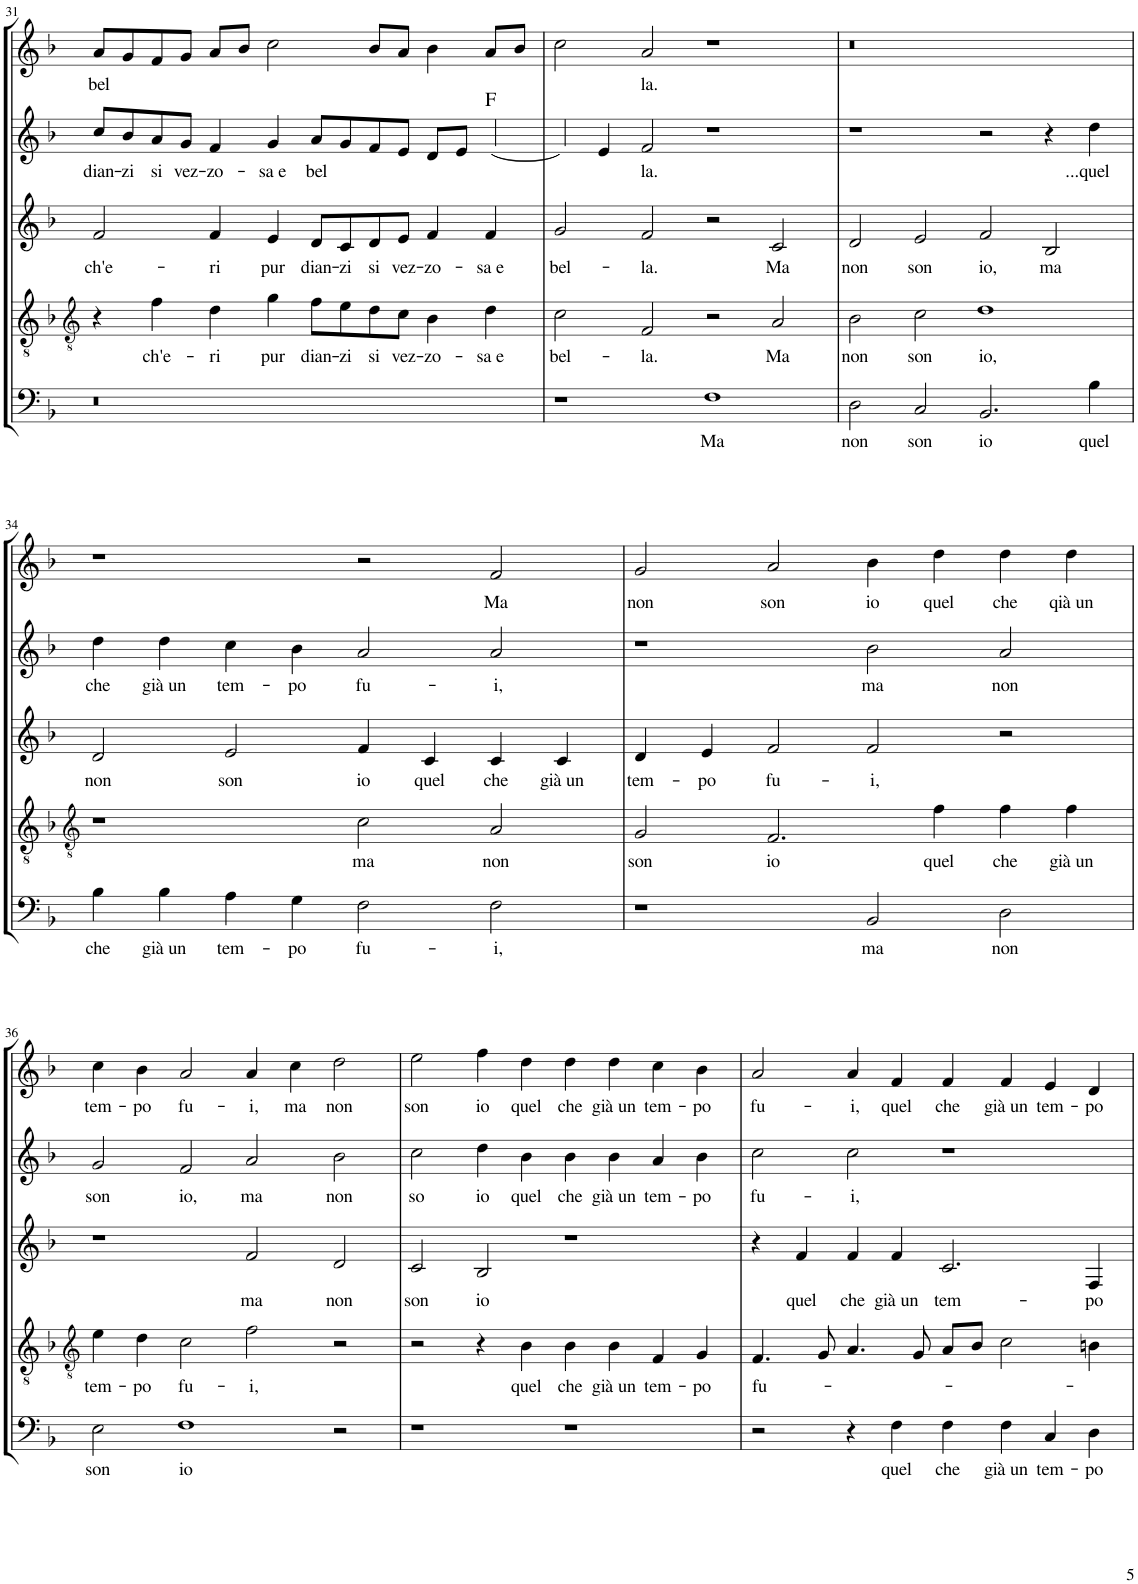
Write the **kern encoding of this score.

**kern	**text	**kern	**text	**kern	**text	**kern	**text	**harte	**kern	**text
*part5	*part5	*part4	*part4	*part3	*part3	*part2	*part2	*part2	*part1	*part1
*staff5	*staff5	*staff4	*staff4	*staff3	*staff3	*staff2	*staff2	*	*staff1	*staff1
*I"Basso	*	*I"Tenore	*	*I"Alto	*	*I"Quinto	*	*	*I"Canto	*
!!LO:PB:g=z
*clefF4	*	*clefGv2	*	*clefG2	*	*clefG2	*	*	*clefG2	*
*k[b-]	*	*k[b-]	*	*k[b-]	*	*k[b-]	*	*	*k[b-]	*
*F:	*	*F:	*	*F:	*	*F:	*	*	*F:	*
*M4/2	*	*M4/2	*	*M4/2	*	*M4/2	*	*	*M4/2	*
=31	=31	=31	=31	=31	=31	=31	=31	=31	=31	=31
!	!	!	!	!	!LO:LY:b	!	!LO:LY:b	!	!	!LO:LY:b
0r	.	4r	.	2f/	ch'e-	8cc/L	dian-	.	8a/L	bel
!	!	!	!	!	!	!	!LO:LY:b	!	!	!
.	.	.	.	.	.	8b-/	-zi	.	8g/	.
!	!	!	!LO:LY:b	!	!	!	!LO:LY:b	!	!	!
.	.	4f\	ch'e-	.	.	8a/	si	.	8f/	.
!	!	!	!	!	!	!	!LO:LY:b	!	!	!
.	.	.	.	.	.	8g/J	vez-	.	8g/J	.
!	!	!	!LO:LY:b	!	!LO:LY:b	!	!LO:LY:b	!	!	!
.	.	4d\	-ri	4f/	-ri	4f/	-zo-	.	8a/L	.
.	.	.	.	.	.	.	.	.	8b-/J	.
!	!	!	!LO:LY:b	!	!LO:LY:b	!	!LO:LY:b	!	!	!
.	.	4g\	pur	4e/	pur	4g/	-sa e	.	2cc\	.
!	!	!	!LO:LY:b	!	!LO:LY:b	!	!LO:LY:b	!	!	!
.	.	8f\L	dian-	8d/L	dian-	8a/L	bel	.	.	.
!	!	!	!LO:LY:b	!	!LO:LY:b	!	!	!	!	!
.	.	8e\	-zi	8c/	-zi	8g/	.	.	.	.
!	!	!	!LO:LY:b	!	!LO:LY:b	!	!	!	!	!
.	.	8d\	si	8d/	si	8f/	.	.	8b-/L	.
!	!	!	!LO:LY:b	!	!LO:LY:b	!	!	!	!	!
.	.	8c\J	vez-	8e/J	vez-	8e/J	.	.	8a/J	.
!	!	!	!LO:LY:b	!	!LO:LY:b	!	!	!	!	!
.	.	4B-\	-zo-	4f/	-zo-	8d/L	.	.	4b-\	.
.	.	.	.	.	.	8e/J	.	.	.	.
!	!	!	!LO:LY:b	!	!LO:LY:b	!	!	!	!	!
.	.	4d\	-sa e	4f/	-sa e	[4f/	.	F:maj	8a/L	.
.	.	.	.	.	.	.	.	.	8b-/J	.
=32	=32	=32	=32	=32	=32	=32	=32	=32	=32	=32
!	!	!	!LO:LY:b	!	!LO:LY:b	!	!	!	!	!
1r	.	2c\	bel-	2g/	bel-	4f/]	.	.	2cc\	.
.	.	.	.	.	.	4e/	.	.	.	.
!	!	!	!LO:LY:b	!	!LO:LY:b	!	!LO:LY:b	!	!	!LO:LY:b
.	.	2F/	-la.	2f/	-la.	2f/	la.	.	2a/	la.
!	!LO:LY:b	!	!	!	!	!	!	!	!	!
1F	Ma	2r	.	2r	.	1r	.	.	1r	.
!	!	!	!LO:LY:b	!	!LO:LY:b	!	!	!	!	!
.	.	2A/	Ma	2c/	Ma	.	.	.	.	.
=33	=33	=33	=33	=33	=33	=33	=33	=33	=33	=33
!	!LO:LY:b	!	!LO:LY:b	!	!LO:LY:b	!	!	!	!	!
2D\	non	2B-\	non	2d/	non	1r	.	.	0r	.
!	!LO:LY:b	!	!LO:LY:b	!	!LO:LY:b	!	!	!	!	!
2C/	son	2c\	son	2e/	son	.	.	.	.	.
!	!LO:LY:b	!	!LO:LY:b	!	!LO:LY:b	!	!	!	!	!
2.BB-/	io	1d	io,	2f/	io,	2r	.	.	.	.
!	!	!	!	!	!LO:LY:b	!	!	!	!	!
.	.	.	.	2B-/	ma	4r	.	.	.	.
!	!LO:LY:b	!	!	!	!	!	!LO:LY:b	!	!	!
4B-\	quel	.	.	.	.	4dd\	...quel	.	.	.
!!LO:LB:g=z
=34	=34	=34	=34	=34	=34	=34	=34	=34	=34	=34
*	*	*clefGv2	*	*	*	*	*	*	*	*
!	!LO:LY:b	!	!	!	!LO:LY:b	!	!LO:LY:b	!	!	!
4B-\	che	1r	.	2d/	non	4dd\	che	.	1r	.
!	!LO:LY:b	!	!	!	!	!	!LO:LY:b	!	!	!
4B-\	già un	.	.	.	.	4dd\	già un	.	.	.
!	!LO:LY:b	!	!	!	!LO:LY:b	!	!LO:LY:b	!	!	!
4A\	tem-	.	.	2e/	son	4cc\	tem-	.	.	.
!	!LO:LY:b	!	!	!	!	!	!LO:LY:b	!	!	!
4G\	-po	.	.	.	.	4b-\	-po	.	.	.
!	!LO:LY:b	!	!LO:LY:b	!	!LO:LY:b	!	!LO:LY:b	!	!	!
2F\	fu-	2c\	ma	4f/	io	2a/	fu-	.	2r	.
!	!	!	!	!	!LO:LY:b	!	!	!	!	!
.	.	.	.	4c/	quel	.	.	.	.	.
!	!LO:LY:b	!	!LO:LY:b	!	!LO:LY:b	!	!LO:LY:b	!	!	!LO:LY:b
2F\	-i,	2A/	non	4c/	che	2a/	-i,	.	2f/	Ma
!	!	!	!	!	!LO:LY:b	!	!	!	!	!
.	.	.	.	4c/	già un	.	.	.	.	.
=35	=35	=35	=35	=35	=35	=35	=35	=35	=35	=35
!	!	!	!LO:LY:b	!	!LO:LY:b	!	!	!	!	!LO:LY:b
1r	.	2G/	son	4d/	tem-	1r	.	.	2g/	non
!	!	!	!	!	!LO:LY:b	!	!	!	!	!
.	.	.	.	4e/	-po	.	.	.	.	.
!	!	!	!LO:LY:b	!	!LO:LY:b	!	!	!	!	!LO:LY:b
.	.	2.F/	io	2f/	fu-	.	.	.	2a/	son
!	!LO:LY:b	!	!	!	!LO:LY:b	!	!LO:LY:b	!	!	!LO:LY:b
2BB-/	ma	.	.	2f/	-i,	2b-\	ma	.	4b-\	io
!	!	!	!LO:LY:b	!	!	!	!	!	!	!LO:LY:b
.	.	4f\	quel	.	.	.	.	.	4dd\	quel
!	!LO:LY:b	!	!LO:LY:b	!	!	!	!LO:LY:b	!	!	!LO:LY:b
2D\	non	4f\	che	2r	.	2a/	non	.	4dd\	che
!	!	!	!LO:LY:b	!	!	!	!	!	!	!LO:LY:b
.	.	4f\	già un	.	.	.	.	.	4dd\	qià un
!!LO:LB:g=z
=36	=36	=36	=36	=36	=36	=36	=36	=36	=36	=36
*	*	*clefGv2	*	*	*	*	*	*	*	*
!	!LO:LY:b	!	!LO:LY:b	!	!	!	!LO:LY:b	!	!	!LO:LY:b
2E\	son	4e\	tem-	1r	.	2g/	son	.	4cc\	tem-
!	!	!	!LO:LY:b	!	!	!	!	!	!	!LO:LY:b
.	.	4d\	-po	.	.	.	.	.	4b-\	-po
!	!LO:LY:b	!	!LO:LY:b	!	!	!	!LO:LY:b	!	!	!LO:LY:b
1F	io	2c\	fu-	.	.	2f/	io,	.	2a/	fu-
!	!	!	!LO:LY:b	!	!LO:LY:b	!	!LO:LY:b	!	!	!LO:LY:b
.	.	2f\	-i,	2f/	ma	2a/	ma	.	4a/	-i,
!	!	!	!	!	!	!	!	!	!	!LO:LY:b
.	.	.	.	.	.	.	.	.	4cc\	ma
!	!	!	!	!	!LO:LY:b	!	!LO:LY:b	!	!	!LO:LY:b
2r	.	2r	.	2d/	non	2b-\	non	.	2dd\	non
=37	=37	=37	=37	=37	=37	=37	=37	=37	=37	=37
!	!	!	!	!	!LO:LY:b	!	!LO:LY:b	!	!	!LO:LY:b
1r	.	2r	.	2c/	son	2cc\	so	.	2ee\	son
!	!	!	!	!	!LO:LY:b	!	!LO:LY:b	!	!	!LO:LY:b
.	.	4r	.	2B-/	io	4dd\	io	.	4ff\	io
!	!	!	!LO:LY:b	!	!	!	!LO:LY:b	!	!	!LO:LY:b
.	.	4B-\	quel	.	.	4b-\	quel	.	4dd\	quel
!	!	!	!LO:LY:b	!	!	!	!LO:LY:b	!	!	!LO:LY:b
1r	.	4B-\	che	1r	.	4b-\	che	.	4dd\	che
!	!	!	!LO:LY:b	!	!	!	!LO:LY:b	!	!	!LO:LY:b
.	.	4B-\	già un	.	.	4b-\	già un	.	4dd\	già un
!	!	!	!LO:LY:b	!	!	!	!LO:LY:b	!	!	!LO:LY:b
.	.	4F/	tem-	.	.	4a/	tem-	.	4cc\	tem-
!	!	!	!LO:LY:b	!	!	!	!LO:LY:b	!	!	!LO:LY:b
.	.	4G/	-po	.	.	4b-\	-po	.	4b-\	-po
=38	=38	=38	=38	=38	=38	=38	=38	=38	=38	=38
!	!	!	!LO:LY:b	!	!	!	!LO:LY:b	!	!	!LO:LY:b
2r	.	4.F/	fu-	4r	.	2cc\	fu-	.	2a/	fu-
!	!	!	!	!	!LO:LY:b	!	!	!	!	!
.	.	.	.	4f/	quel	.	.	.	.	.
.	.	8G/	.	.	.	.	.	.	.	.
!	!	!	!	!	!LO:LY:b	!	!LO:LY:b	!	!	!LO:LY:b
4r	.	4.A/	.	4f/	che	2cc\	-i,	.	4a/	-i,
!	!LO:LY:b	!	!	!	!LO:LY:b	!	!	!	!	!LO:LY:b
4F\	quel	.	.	4f/	già un	.	.	.	4f/	quel
.	.	8G/	.	.	.	.	.	.	.	.
!	!LO:LY:b	!	!	!	!LO:LY:b	!	!	!	!	!LO:LY:b
4F\	che	8A/L	.	2.c/	tem-	1r	.	.	4f/	che
.	.	8B-/J	.	.	.	.	.	.	.	.
!	!LO:LY:b	!	!	!	!	!	!	!	!	!LO:LY:b
4F\	già un	2c\	.	.	.	.	.	.	4f/	già un
!	!LO:LY:b	!	!	!	!	!	!	!	!	!LO:LY:b
4C/	tem-	.	.	.	.	.	.	.	4e/	tem-
!	!LO:LY:b	!	!	!	!LO:LY:b	!	!	!	!	!LO:LY:b
4D\	-po	4Bn\	.	4F/	-po	.	.	.	4d/	-po
=	=	=	=	=	=	=	=	=	=	=
*-	*-	*-	*-	*-	*-	*-	*-	*-	*-	*-
